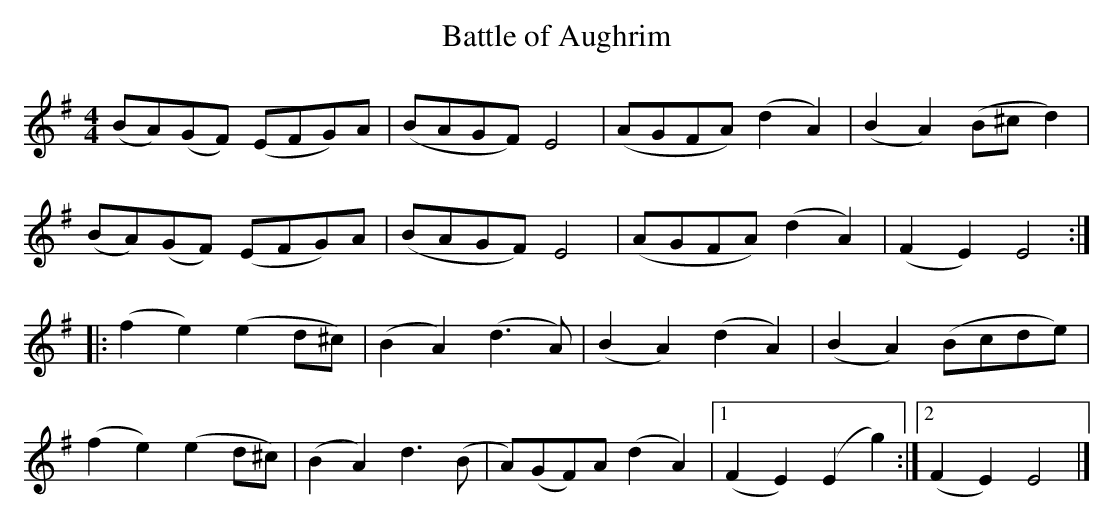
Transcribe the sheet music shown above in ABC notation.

X:1
T:Battle of Aughrim
M:4/4
L:1/8
K:G
(BA)(GF) (EFG)A | (BAGF) E4 | (AGFA) (d2 A2) | (B2 A2) (B^c d2) |
(BA)(GF) (EFG)A | (BAGF) E4 | (AGFA) (d2 A2) | (F2 E2) E4 :|
|: (f2 e2) (e2 d^c) | (B2 A2) (d3 A) | (B2 A2) (d2 A2) | (B2 A2) (Bcde) |
(f2 e2) (e2 d^c) | (B2 A2) d3 (B | A)(GF)A (d2 A2) |1 (F2 E2) (E2 g2) :|2 (F2 E2) E4 |]
